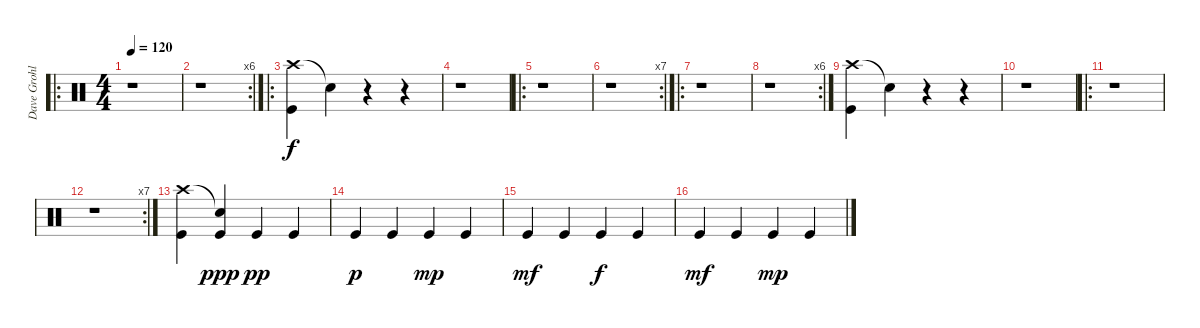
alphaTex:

\track ("Dave Grohl" "Dave Grohl") {instrument percussion}
\staff {score}
\articulation defaults
\ro
\ts (4 4)
\tempo 120
\clef neutral
\ks c
r.1{dy f} |
\rc 6
r.1 |
\ro
("Crash high (hit)" "Kick (hit)").4 "Snare (hit)"{t}.4 r.4 r.4 |
r.1 |
\ro
r.1 |
\rc 7
r.1 |
\ro
r.1 |
\rc 6
r.1 |
("Crash high (hit)" "Kick (hit)").4 "Snare (hit)"{t}.4 r.4 r.4 |
r.1 |
\ro
r.1 |
\rc 7
r.1 |
("Crash high (hit)" "Kick (hit)").4 ("Snare (hit)"{t} "Kick (hit)").4{dy ppp} "Kick (hit)".4{dy pp} "Kick (hit)".4 |
"Kick (hit)".4{dy p} "Kick (hit)".4 "Kick (hit)".4{dy mp} "Kick (hit)".4 |
"Kick (hit)".4{dy mf} "Kick (hit)".4 "Kick (hit)".4{dy f} "Kick (hit)".4 |
"Kick (hit)".4{dy mf} "Kick (hit)".4 "Kick (hit)".4{dy mp} "Kick (hit)".4
